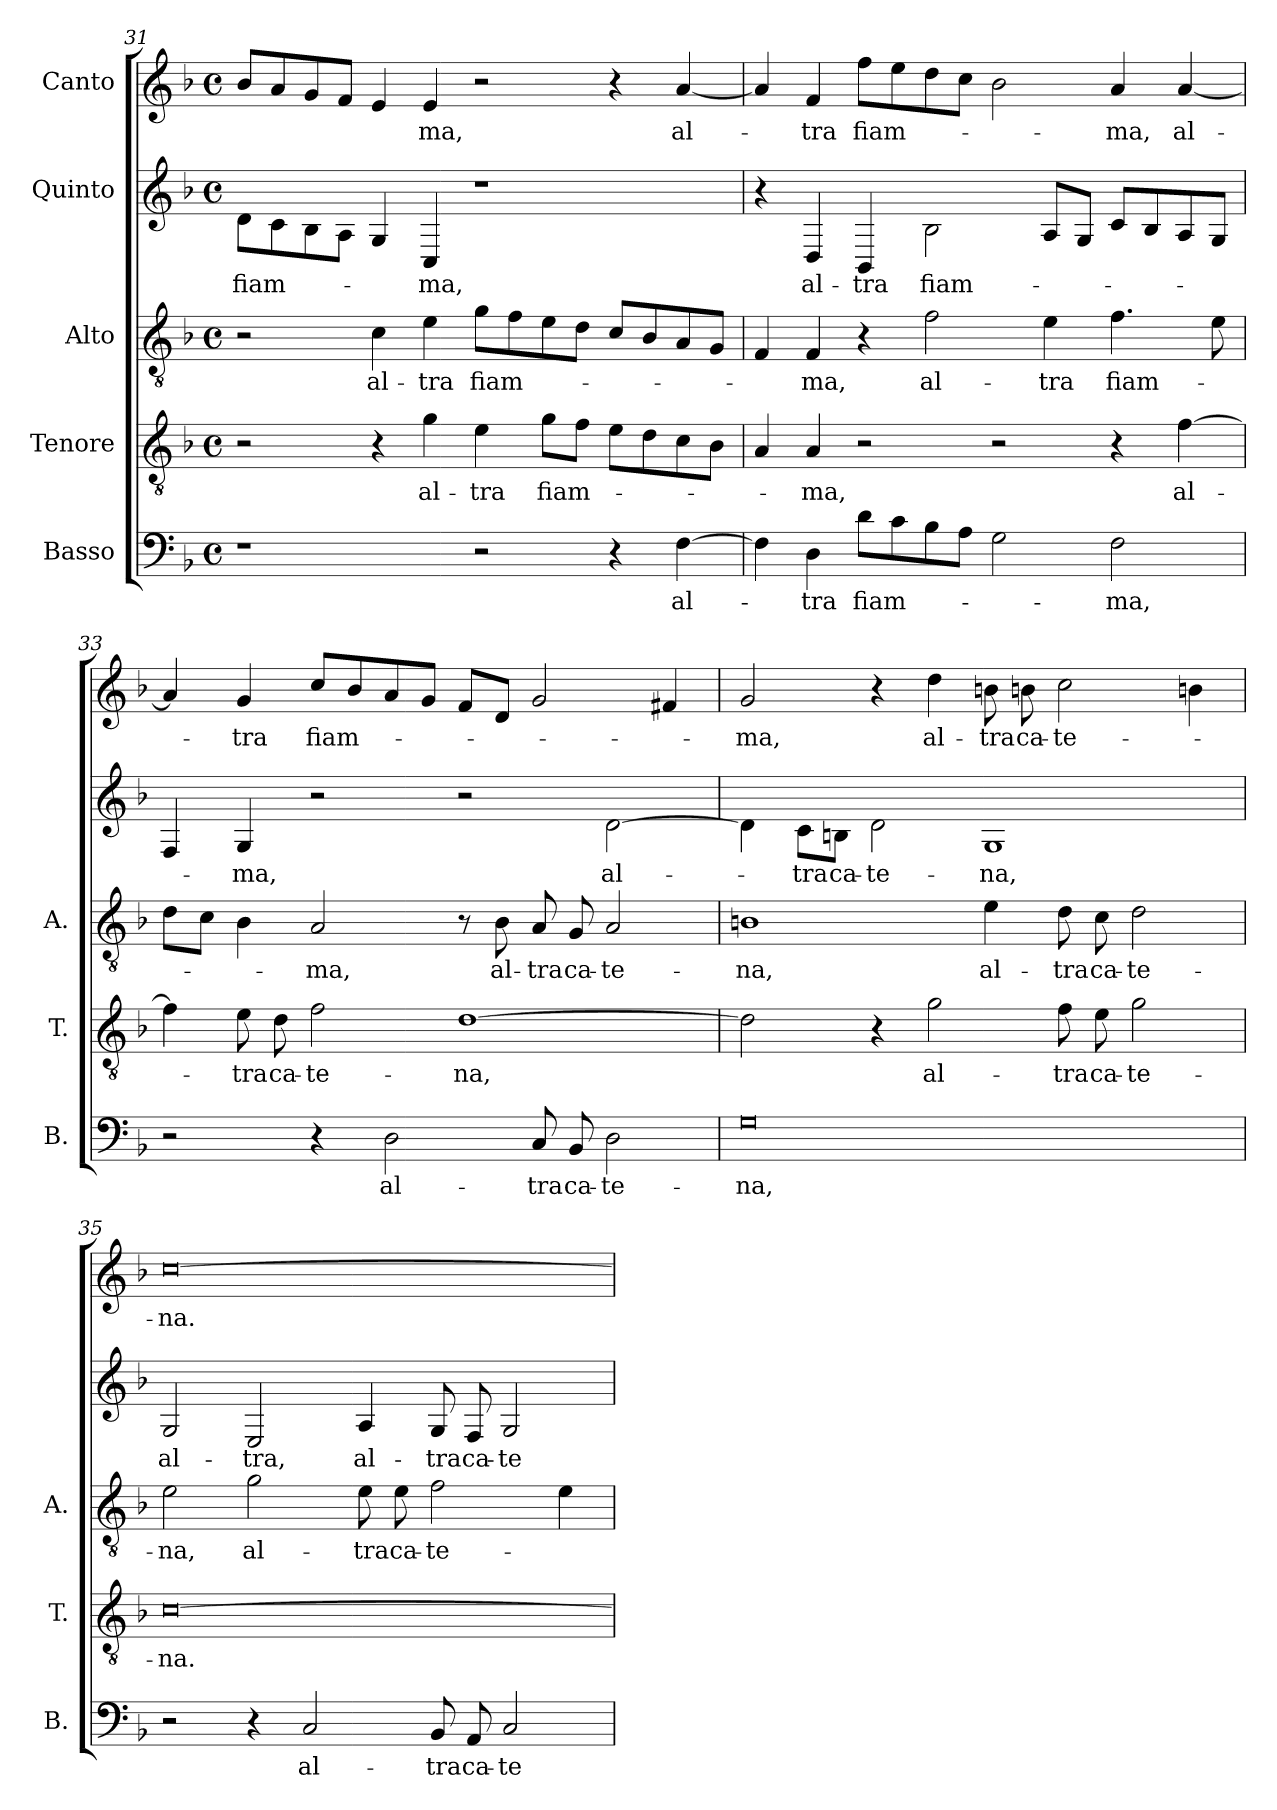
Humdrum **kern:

**kern	**text	**kern	**text	**kern	**text	**kern	**text	**kern	**text
*part5	*part5	*part4	*part4	*part3	*part3	*part2	*part2	*part1	*part1
*staff5	*staff5	*staff4	*staff4	*staff3	*staff3	*staff2	*staff2	*staff1	*staff1
*I"Basso	*	*I"Tenore	*	*I"Alto	*	*I"Quinto	*	*I"Canto	*
*I'B.	*	*I'T.	*	*I'A.	*	*	*	*	*
*clefF4	*	*clefGv2	*	*clefGv2	*	*clefG2	*	*clefG2	*
*k[b-]	*	*k[b-]	*	*k[b-]	*	*k[b-]	*	*k[b-]	*
*F:	*	*F:	*	*F:	*	*F:	*	*F:	*
*M4/4	*	*M4/4	*	*M4/4	*	*M4/4	*	*M4/4	*
*met(c)	*	*met(c)	*	*met(c)	*	*met(c)	*	*met(c)	*
=31	=31	=31	=31	=31	=31	=31	=31	=31	=31
1r	.	2r	.	2r	.	8d\L	fiam-	8b-/L	.
.	.	.	.	.	.	8c\	.	8a/	.
.	.	.	.	.	.	8B-\	.	8g/	.
.	.	.	.	.	.	8A\J	.	8f/J	.
.	.	4r	.	4c\	al-	4G/	.	4e/	.
.	.	4g\	al-	4e\	-tra	4C/	-ma,	4e/	-ma,
2r	.	4e\	-tra	8g\L	fiam-	1r	.	2r	.
.	.	.	.	8f\	.	.	.	.	.
.	.	8g\L	fiam-	8e\	.	.	.	.	.
.	.	8f\J	.	8d\J	.	.	.	.	.
4r	.	8e\L	.	8c/L	.	.	.	4r	.
.	.	8d\	.	8B-/	.	.	.	.	.
[4F\	al-	8c\	.	8A/	.	.	.	[4a/	al-
.	.	8B-\J	.	8G/J	.	.	.	.	.
=32	=32	=32	=32	=32	=32	=32	=32	=32	=32
4F\]	.	4A/	.	4F/	.	4r	.	4a/]	.
4D\	-tra	4A/	-ma,	4F/	-ma,	4D/	al-	4f/	-tra
8d\L	fiam-	2r	.	4r	.	4BB-/	-tra	8ff\L	fiam-
8c\	.	.	.	.	.	.	.	8ee\	.
8B-\	.	.	.	2f\	al-	2B-\	fiam-	8dd\	.
8A\J	.	.	.	.	.	.	.	8cc\J	.
2G\	.	2r	.	.	.	.	.	2b-\	.
.	.	.	.	4e\	-tra	8A/L	.	.	.
.	.	.	.	.	.	8G/J	.	.	.
2F\	-ma,	4r	.	4.f\	fiam-	8c/L	.	4a/	-ma,
.	.	.	.	.	.	8B-/	.	.	.
.	.	[4f\	al-	.	.	8A/	.	[4a/	al-
.	.	.	.	8e\	.	8G/J	.	.	.
=33	=33	=33	=33	=33	=33	=33	=33	=33	=33
2r	.	4f\]	.	8d\L	.	4F/	.	4a/]	.
.	.	.	.	8c\J	.	.	.	.	.
.	.	8e\	-tra	4B-\	.	4G/	-ma,	4g/	-tra
.	.	8d\	ca-	.	.	.	.	.	.
4r	.	2f\	-te-	2A/	-ma,	2r	.	8cc/L	fiam-
.	.	.	.	.	.	.	.	8b-/	.
2D\	al-	.	.	.	.	.	.	8a/	.
.	.	.	.	.	.	.	.	8g/J	.
.	.	[1d\	-na,	8r	.	2r	.	8f/L	.
.	.	.	.	8B-\	al-	.	.	8d/J	.
8C/	-tra	.	.	8A/	-tra	.	.	2g/	.
8BB-/	ca-	.	.	8G/	ca-	.	.	.	.
2D\	-te-	.	.	2A/	-te-	[2d\	al-	.	.
.	.	.	.	.	.	.	.	4f#X/	.
=34	=34	=34	=34	=34	=34	=34	=34	=34	=34
0G\	-na,	2d\]	.	1Bn\	-na,	4d\]	.	2g/	-ma,
.	.	.	.	.	.	8c\L	-tra	.	.
.	.	.	.	.	.	8Bn\J	ca-	.	.
.	.	4r	.	.	.	2d\	-te-	4r	.
.	.	2g\	al-	.	.	.	.	4dd\	al-
.	.	.	.	4e\	al-	1G/	-na,	8bn\	-tra
.	.	.	.	.	.	.	.	8bn\	ca-
.	.	8f\	-tra	8d\	-tra	.	.	2cc\	-te-
.	.	8e\	ca-	8c\	ca-	.	.	.	.
.	.	2g\	-te-	2d\	-te-	.	.	.	.
.	.	.	.	.	.	.	.	4bn\	.
=35	=35	=35	=35	=35	=35	=35	=35	=35	=35
2r	.	[0c\	-na.	2e\	-na,	2G/	al-	[0cc\	-na.
4r	.	.	.	2g\	al-	2E/	-tra,	.	.
2C/	al-	.	.	.	.	.	.	.	.
.	.	.	.	8e\	-tra	4A/	al-	.	.
.	.	.	.	8e\	ca-	.	.	.	.
8BB-/	-tra	.	.	2f\	-te-	8G/	-tra	.	.
8AA/	ca-	.	.	.	.	8F/	ca-	.	.
2C/	-te-	.	.	.	.	2G/	-te-	.	.
.	.	.	.	4e\	.	.	.	.	.
=	=	=	=	=	=	=	=	=	=
*-	*-	*-	*-	*-	*-	*-	*-	*-	*-
